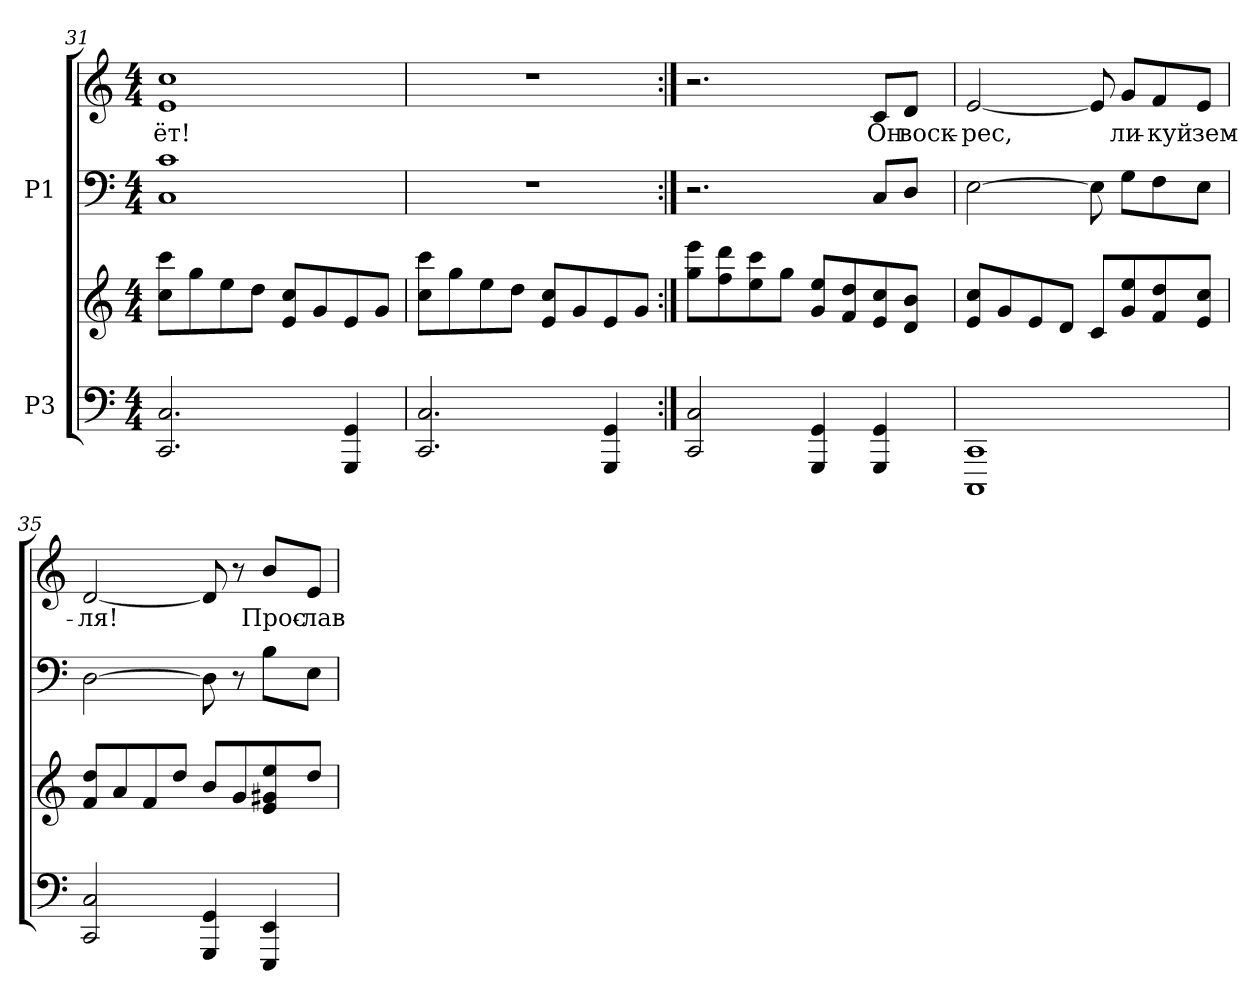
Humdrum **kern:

**kern	**kern	**kern	**kern	**text
*part2	*part2	*part1	*part1	*part1
*staff4	*staff3	*staff2	*staff1	*staff1
*I"P3	*	*I"P1	*	*
!!LO:PB:g=z
*clefF4	*clefG2	*clefF4	*clefG2	*
*k[]	*k[]	*k[]	*k[]	*
*C:	*C:	*C:	*C:	*
*M4/4	*M4/4	*M4/4	*M4/4	*
=31	=31	=31	=31	=31
!	!	!	!	!LO:LY:b:color=#000000
2.CCi/ 2.Ci	8cci\ 8ccciL	1Ci 1ci	1ei 1cci	ёт!
.	8ggi\	.	.	.
.	8eei\	.	.	.
.	8ddi\J	.	.	.
.	8ei/ 8cciL	.	.	.
.	8gi/	.	.	.
4GGGi/ 4GGi	8ei/	.	.	.
.	8gi/J	.	.	.
=32	=32	=32	=32	=32
2.CCi/ 2.Ci	8cci\ 8ccciL	1r	1r	.
.	8ggi\	.	.	.
.	8eei\	.	.	.
.	8ddi\J	.	.	.
.	8ei/ 8cciL	.	.	.
.	8gi/	.	.	.
4GGGi/ 4GGi	8ei/	.	.	.
.	8gi/J	.	.	.
=33:|!	=33:|!	=33:|!	=33:|!	=33:|!
2CCi/ 2Ci	8ggi\ 8eeeiL	2.r	2.r	.
.	8ffi\ 8dddi	.	.	.
.	8eei\ 8ccci	.	.	.
.	8ggi\J	.	.	.
4GGGi/ 4GGi	8gi/ 8eeiL	.	.	.
.	8fi/ 8ddi	.	.	.
!	!	!	!	!LO:LY:b:color=#000000
4GGGi/ 4GGi	8ei/ 8cci	8Ci/L	8ci/L	Он
!	!	!	!	!LO:LY:b:color=#000000
.	8di/ 8biJ	8Di/J	8di/J	воск-
=34	=34	=34	=34	=34
!	!	!	!	!LO:LY:b:color=#000000
1CCCi 1CCi	8ei/ 8cciL	[>2Ei\	[<2ei/	-рес,
.	8gi/	.	.	.
.	8ei/	.	.	.
.	8di/J	.	.	.
.	8ci/L	8Ei\]	8ei/]	.
!	!	!	!	!LO:LY:b:color=#000000
.	8gi/ 8eei	8Gi\L	8gi/L	ли-
!	!	!	!	!LO:LY:b:color=#000000
.	8fi/ 8ddi	8Fi\	8fi/	-куй
!	!	!	!	!LO:LY:b:color=#000000
.	8ei/ 8cciJ	8Ei\J	8ei/J	зем-
!!LO:LB:g=z
=35	=35	=35	=35	=35
!	!	!	!	!LO:LY:b:color=#000000
2CCi/ 2Ci	8fi/ 8ddiL	[>2Di\	[<2di/	-ля!
.	8ai/	.	.	.
.	8fi/	.	.	.
.	8ddi/J	.	.	.
4GGGi/ 4GGi	8bi/L	8Di\]	8di/]	.
.	8gi/	8r	8r	.
!	!	!	!	!LO:LY:b:color=#000000
4EEEi/ 4EEi	8ei/ 8g#Xi 8eei	8Bi\L	8bi/L	Прос-
!	!	!	!	!LO:LY:b:color=#000000
.	8ddi/J	8Ei\J	8ei/J	-лав-
=	=	=	=	=
*-	*-	*-	*-	*-
